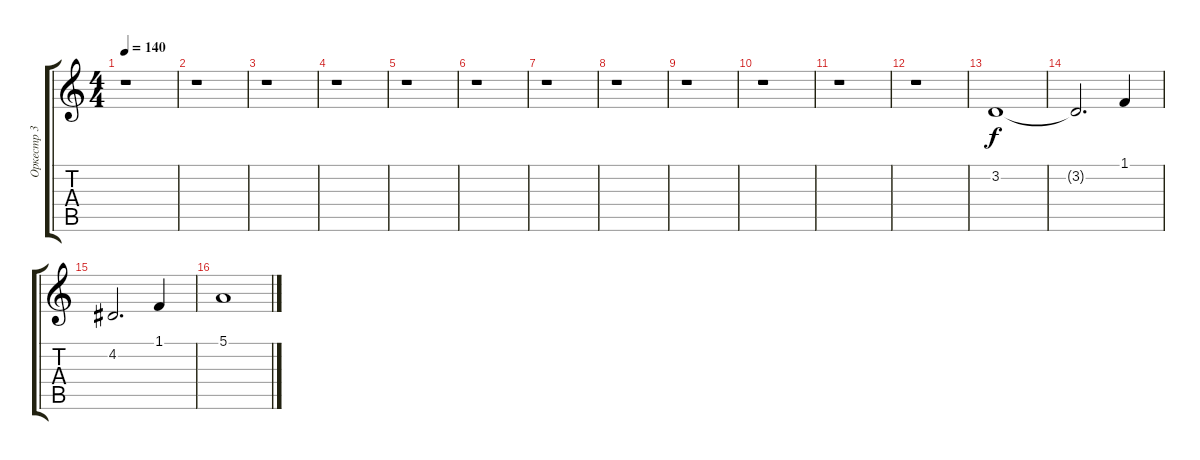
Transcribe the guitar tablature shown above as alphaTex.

\track ("Оркестр 3" "Оркестр 3") {instrument trumpet}
\staff {score tabs}
\tuning (E4 B3 G3 D3 A2 E2) {hide}
\ts (4 4)
\tempo 140
\clef g2
\ks c
r.1{dy f} |
r.1 |
r.1 |
r.1 |
r.1 |
r.1 |
r.1 |
r.1 |
r.1 |
r.1 |
r.1 |
r.1 |
3.2.1 |
3.2{t}.2{d} 1.1.4 |
4.2.2{d} 1.1.4 |
5.1.1
